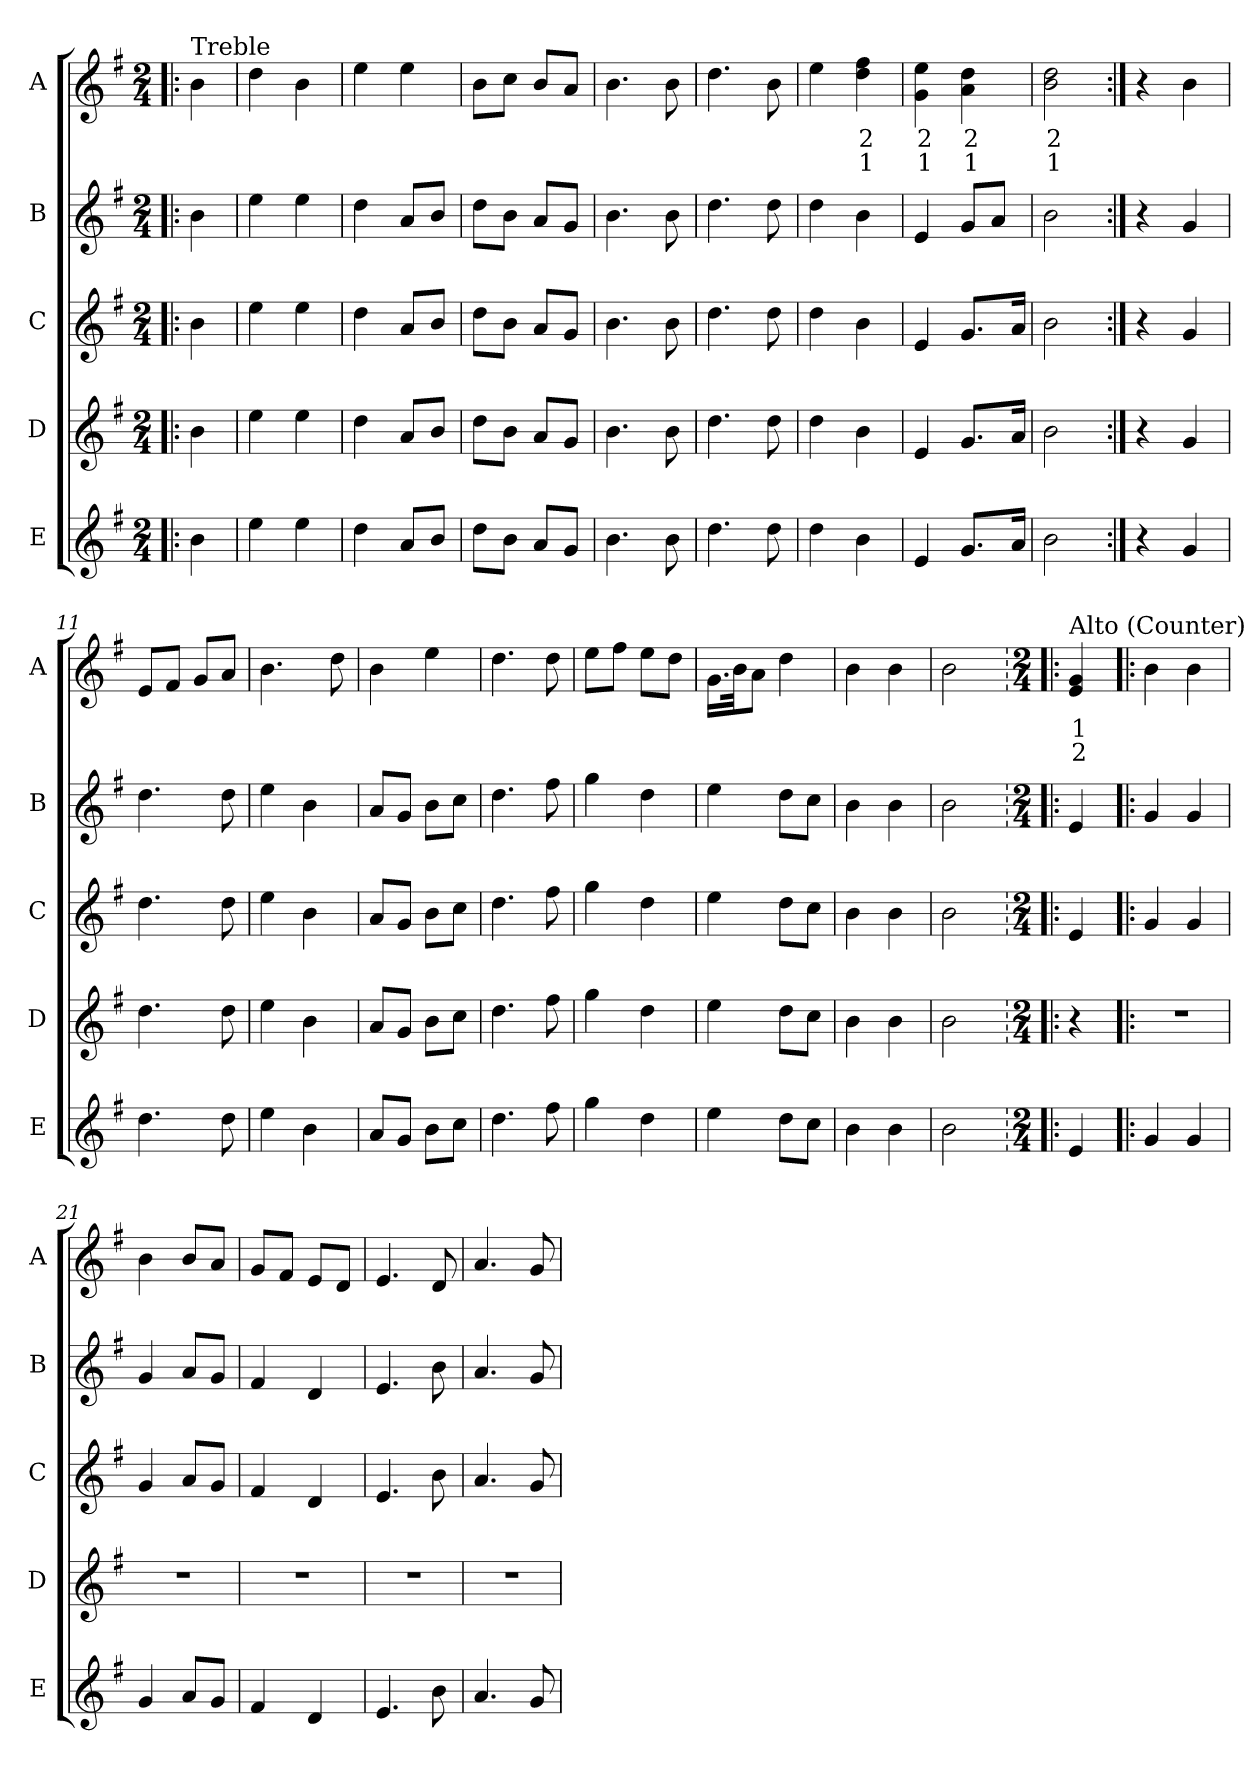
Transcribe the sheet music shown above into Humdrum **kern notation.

**kern	**kern	**kern	**kern	**kern	**text	**text
*part5	*part4	*part3	*part2	*part1	*part1	*part1
*staff5	*staff4	*staff3	*staff2	*staff1	*staff1	*staff1
*I"E	*I"D	*I"C	*I"B	*I"A	*	*
*I'E	*I'D	*I'C	*I'B	*I'A	*	*
*clefG2	*clefG2	*clefG2	*clefG2	*clefG2	*	*
*k[f#]	*k[f#]	*k[f#]	*k[f#]	*k[f#]	*	*
*M2/4	*M2/4	*M2/4	*M2/4	*M2/4	*	*
*MM110	*MM110	*MM110	*MM110	*MM110	*	*
=1!|:	=1!|:	=1!|:	=1!|:	=1!|:	=1!|:	=1!|:
!	!	!	!	!LO:TX:a:t=Treble	!	!
4b!\	4b!\	4b!\	4b!\	4b!\	.	.
=2	=2	=2	=2	=2	=2	=2
4ee!\	4ee!\	4ee!\	4ee!\	4dd!\	.	.
4ee!\	4ee!\	4ee!\	4ee!\	4b!\	.	.
=3	=3	=3	=3	=3	=3	=3
4dd!\	4dd!\	4dd!\	4dd!\	4ee!\	.	.
8a!/L	8a!/L	8a!/L	8a!/L	4ee!\	.	.
8b!/J	8b!/J	8b!/J	8b!/J	.	.	.
=4	=4	=4	=4	=4	=4	=4
8dd!\L	8dd!\L	8dd!\L	8dd!\L	8b!\L	.	.
8b!\J	8b!\J	8b!\J	8b!\J	8cc!\J	.	.
8a!/L	8a!/L	8a!/L	8a!/L	8b!/L	.	.
8g!/J	8g!/J	8g!/J	8g!/J	8a!/J	.	.
=5	=5	=5	=5	=5	=5	=5
4.b!\	4.b!\	4.b!\	4.b!\	4.b!\	.	.
8b!\	8b!\	8b!\	8b!\	8b!\	.	.
=6	=6	=6	=6	=6	=6	=6
4.dd!\	4.dd!\	4.dd!\	4.dd!\	4.dd!\	.	.
8dd!\	8dd!\	8dd!\	8dd!\	8b!\	.	.
=7	=7	=7	=7	=7	=7	=7
4dd!\	4dd!\	4dd!\	4dd!\	4ee!\	.	.
4b!\	4b!\	4b!\	4b!\	4dd!\ 4ff#!\	2	1
=8	=8	=8	=8	=8	=8	=8
4e!/	4e!/	4e!/	4e!/	4g!\ 4ee!\	2	1
8.g!/L	8.g!/L	8.g!/L	8g!/L	4a!\ 4dd!\	2	1
.	.	.	8a!/J	.	.	.
16a!/Jk	16a!/Jk	16a!/Jk	.	.	.	.
=9	=9	=9	=9	=9	=9	=9
2b!\	2b!\	2b!\	2b!\	2b!\ 2dd!\	2	1
=10:|!	=10:|!	=10:|!	=10:|!	=10:|!	=10:|!	=10:|!
4r	4r	4r	4r	4r	.	.
4g!/	4g!/	4g!/	4g!/	4b!\	.	.
=11	=11	=11	=11	=11	=11	=11
4.dd!\	4.dd!\	4.dd!\	4.dd!\	8e!/L	.	.
.	.	.	.	8f#!/J	.	.
.	.	.	.	8g!/L	.	.
8dd!\	8dd!\	8dd!\	8dd!\	8a!/J	.	.
=12	=12	=12	=12	=12	=12	=12
4ee!\	4ee!\	4ee!\	4ee!\	4.b!\	.	.
4b!\	4b!\	4b!\	4b!\	.	.	.
.	.	.	.	8dd!\	.	.
=13	=13	=13	=13	=13	=13	=13
8a!/L	8a!/L	8a!/L	8a!/L	4b!\	.	.
8g!/J	8g!/J	8g!/J	8g!/J	.	.	.
8b!\L	8b!\L	8b!\L	8b!\L	4ee!\	.	.
8cc!\J	8cc!\J	8cc!\J	8cc!\J	.	.	.
=14	=14	=14	=14	=14	=14	=14
4.dd!\	4.dd!\	4.dd!\	4.dd!\	4.dd!\	.	.
8ff#!\	8ff#!\	8ff#!\	8ff#!\	8dd!\	.	.
=15	=15	=15	=15	=15	=15	=15
4gg!\	4gg!\	4gg!\	4gg!\	8ee!\L	.	.
.	.	.	.	8ff#!\J	.	.
4dd!\	4dd!\	4dd!\	4dd!\	8ee!\L	.	.
.	.	.	.	8dd!\J	.	.
=16	=16	=16	=16	=16	=16	=16
4ee!\	4ee!\	4ee!\	4ee!\	16.g!\LL	.	.
.	.	.	.	32b!\JK	.	.
.	.	.	.	8a!\J	.	.
8dd!\L	8dd!\L	8dd!\L	8dd!\L	4dd!\	.	.
8cc!\J	8cc!\J	8cc!\J	8cc!\J	.	.	.
=17	=17	=17	=17	=17	=17	=17
4b!\	4b!\	4b!\	4b!\	4b!\	.	.
4b!\	4b!\	4b!\	4b!\	4b!\	.	.
=18	=18	=18	=18	=18	=18	=18
2b!\	2b!\	2b!\	2b!\	2b!\	.	.
!!LO:LB:g=z
=19|!:	=19|!:	=19|!:	=19|!:	=19|!:	=19|!:	=19|!:
*M2/4	*M2/4	*M2/4	*M2/4	*M2/4	*	*
!	!	!	!	!LO:TX:a:t=Alto (Counter)	!	!
4e!/	4r	4e!/	4e!/	4e!/ 4g!/	1	2
=20	=20	=20	=20	=20	=20	=20
4g!/	2r	4g!/	4g!/	4b!\	.	.
4g!/	.	4g!/	4g!/	4b!\	.	.
=21	=21	=21	=21	=21	=21	=21
4g!/	2r	4g!/	4g!/	4b!\	.	.
8a!/L	.	8a!/L	8a!/L	8b!/L	.	.
8g!/J	.	8g!/J	8g!/J	8a!/J	.	.
=22	=22	=22	=22	=22	=22	=22
4f#!/	2r	4f#!/	4f#!/	8g!/L	.	.
.	.	.	.	8f#!/J	.	.
4d!/	.	4d!/	4d!/	8e!/L	.	.
.	.	.	.	8d!/J	.	.
=23	=23	=23	=23	=23	=23	=23
4.e!/	2r	4.e!/	4.e!/	4.e!/	.	.
8b!\	.	8b!\	8b!\	8d!/	.	.
=24	=24	=24	=24	=24	=24	=24
4.a!/	2r	4.a!/	4.a!/	4.a!/	.	.
8g!/	.	8g!/	8g!/	8g!/	.	.
=	=	=	=	=	=	=
*-	*-	*-	*-	*-	*-	*-
